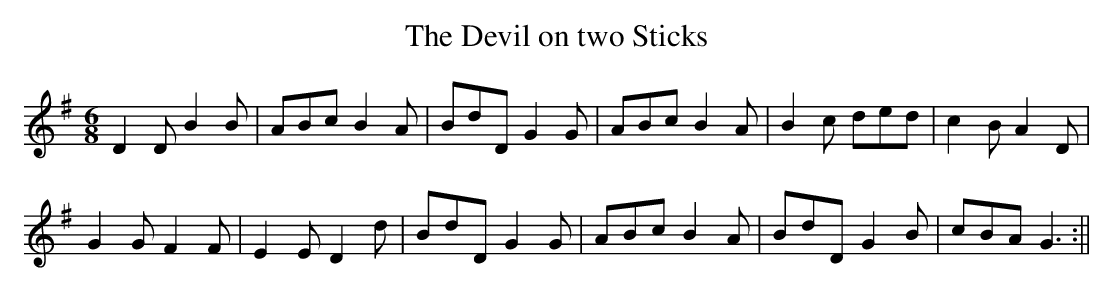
X:1
T:Devil on two Sticks, The
M:6/8
L:1/8
K:G
D2D B2B|ABc B2A|BdD G2G|ABc B2A|B2c ded|c2B A2D|
G2G F2F|E2E D2d|BdD G2G|ABc B2A|BdD G2B|cBA G3:||
